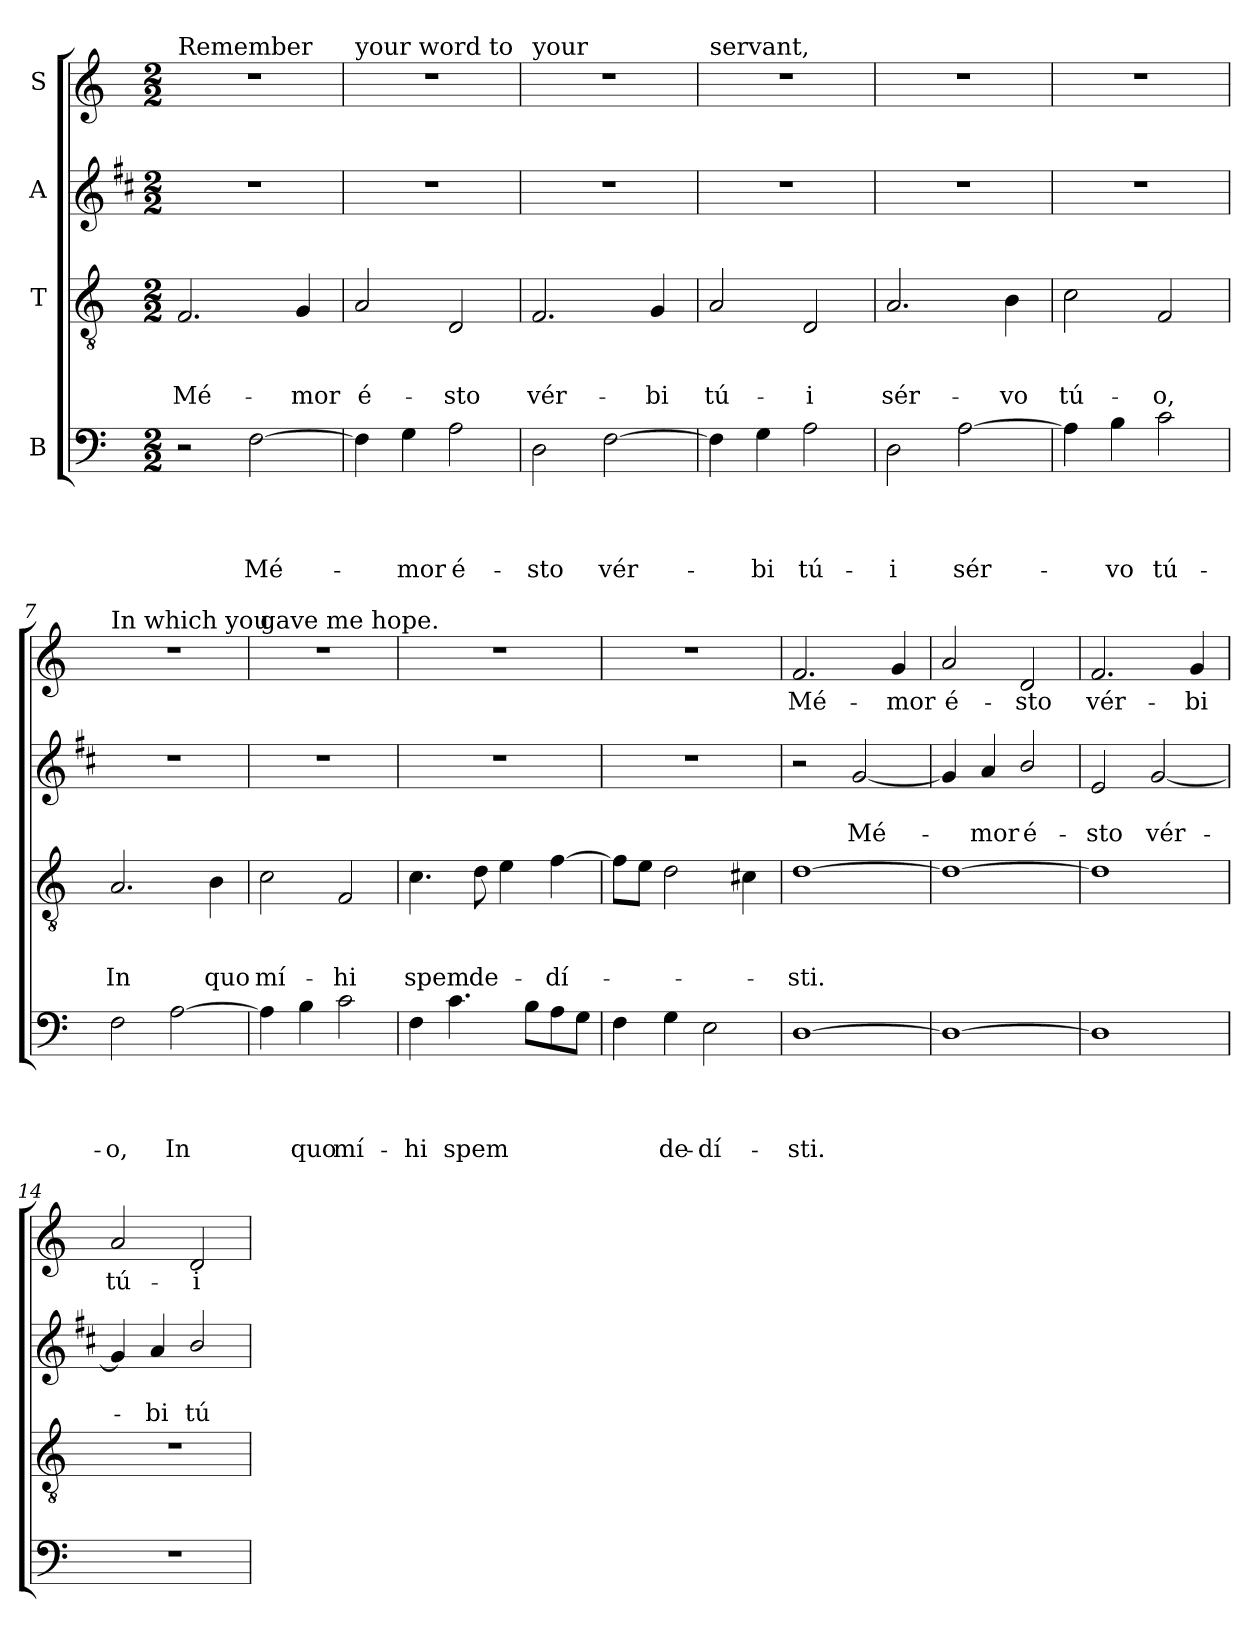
**kern	**text	**text	**text	**text	**kern	**text	**text	**text	**kern	**text	**text	**kern	**text
*part4	*part4	*part4	*part4	*part4	*part3	*part3	*part3	*part3	*part2	*part2	*part2	*part1	*part1
*staff4	*staff4	*staff4	*staff4	*staff4	*staff3	*staff3	*staff3	*staff3	*staff2	*staff2	*staff2	*staff1	*staff1
*I"B	*	*	*	*	*I"T	*	*	*	*I"A	*	*	*I"S	*
*clefF4	*	*	*	*	*clefGv2	*	*	*	*clefG2	*	*	*clefG2	*
*	*	*	*	*	*	*	*	*	*ITrd1c2	*	*	*	*
*k[]	*	*	*	*	*k[]	*	*	*	*k[]	*	*	*k[]	*
*C:	*	*	*	*	*C:	*	*	*	*C:	*	*	*C:	*
*M2/2	*	*	*	*	*M2/2	*	*	*	*M2/2	*	*	*M2/2	*
=1	=1	=1	=1	=1	=1	=1	=1	=1	=1	=1	=1	=1	=1
!	!	!	!	!	!	!	!	!	!	!	!	!LO:TX:a:t=Remember	!
!	!	!	!	!	!	!	!	!LO:LY:b	!	!	!	!	!
2r	.	.	.	.	2.F/	.	.	Mé-	1r	.	.	1r	.
!	!	!	!	!LO:LY:b	!	!	!	!	!	!	!	!	!
[2F\	.	.	.	Mé-	.	.	.	.	.	.	.	.	.
!	!	!	!	!	!	!	!	!LO:LY:b	!	!	!	!	!
.	.	.	.	.	4G/	.	.	-mor	.	.	.	.	.
=2	=2	=2	=2	=2	=2	=2	=2	=2	=2	=2	=2	=2	=2
!	!	!	!	!	!	!	!	!	!	!	!	!LO:TX:a:t=your word to	!
!	!	!	!	!	!	!	!	!LO:LY:b	!	!	!	!	!
4F\]	.	.	.	.	2A/	.	.	é-	1r	.	.	1r	.
!	!	!	!	!LO:LY:b	!	!	!	!	!	!	!	!	!
4G\	.	.	.	-mor	.	.	.	.	.	.	.	.	.
!	!	!	!	!LO:LY:b	!	!	!	!LO:LY:b	!	!	!	!	!
2A\	.	.	.	é-	2D/	.	.	-sto	.	.	.	.	.
=3	=3	=3	=3	=3	=3	=3	=3	=3	=3	=3	=3	=3	=3
!	!	!	!	!	!	!	!	!	!	!	!	!LO:TX:a:t=your	!
!	!	!	!	!LO:LY:b	!	!	!	!LO:LY:b	!	!	!	!	!
2D\	.	.	.	-sto	2.F/	.	.	vér-	1r	.	.	1r	.
!	!	!	!	!LO:LY:b	!	!	!	!	!	!	!	!	!
[2F\	.	.	.	vér-	.	.	.	.	.	.	.	.	.
!	!	!	!	!	!	!	!	!LO:LY:b	!	!	!	!	!
.	.	.	.	.	4G/	.	.	-bi	.	.	.	.	.
=4	=4	=4	=4	=4	=4	=4	=4	=4	=4	=4	=4	=4	=4
!	!	!	!	!	!	!	!	!	!	!	!	!LO:TX:a:t=servant,	!
!	!	!	!	!	!	!	!	!LO:LY:b	!	!	!	!	!
4F\]	.	.	.	.	2A/	.	.	tú-	1r	.	.	1r	.
!	!	!	!	!LO:LY:b	!	!	!	!	!	!	!	!	!
4G\	.	.	.	-bi	.	.	.	.	.	.	.	.	.
!	!	!	!	!LO:LY:b	!	!	!	!LO:LY:b	!	!	!	!	!
2A\	.	.	.	tú-	2D/	.	.	-i	.	.	.	.	.
=5	=5	=5	=5	=5	=5	=5	=5	=5	=5	=5	=5	=5	=5
!	!	!	!	!LO:LY:b	!	!	!	!LO:LY:b	!	!	!	!	!
2D\	.	.	.	-i	2.A/	.	.	sér-	1r	.	.	1r	.
!	!	!	!	!LO:LY:b	!	!	!	!	!	!	!	!	!
[2A\	.	.	.	sér-	.	.	.	.	.	.	.	.	.
!	!	!	!	!	!	!	!	!LO:LY:b	!	!	!	!	!
.	.	.	.	.	4B\	.	.	-vo	.	.	.	.	.
=6	=6	=6	=6	=6	=6	=6	=6	=6	=6	=6	=6	=6	=6
!	!	!	!	!	!	!	!	!LO:LY:b	!	!	!	!	!
4A\]	.	.	.	.	2c\	.	.	tú-	1r	.	.	1r	.
!	!	!	!	!LO:LY:b	!	!	!	!	!	!	!	!	!
4B\	.	.	.	-vo	.	.	.	.	.	.	.	.	.
!	!	!	!	!LO:LY:b	!	!	!	!LO:LY:b	!	!	!	!	!
2c\	.	.	.	tú-	2F/	.	.	-o,	.	.	.	.	.
!!LO:LB:g=z
=7	=7	=7	=7	=7	=7	=7	=7	=7	=7	=7	=7	=7	=7
!	!	!	!	!	!	!	!	!	!	!	!	!LO:TX:a:t=In which you	!
!	!	!	!	!LO:LY:b	!	!	!	!LO:LY:b	!	!	!	!	!
2F\	.	.	.	-o,	2.A/	.	.	In	1r	.	.	1r	.
!	!	!	!	!LO:LY:b	!	!	!	!	!	!	!	!	!
[2A\	.	.	.	In	.	.	.	.	.	.	.	.	.
!	!	!	!	!	!	!	!	!LO:LY:b	!	!	!	!	!
.	.	.	.	.	4B\	.	.	quo	.	.	.	.	.
=8	=8	=8	=8	=8	=8	=8	=8	=8	=8	=8	=8	=8	=8
!	!	!	!	!	!	!	!	!	!	!	!	!LO:TX:a:t=gave me hope.	!
!	!	!	!	!	!	!	!	!LO:LY:b	!	!	!	!	!
4A\]	.	.	.	.	2c\	.	.	mí-	1r	.	.	1r	.
!	!	!	!	!LO:LY:b	!	!	!	!	!	!	!	!	!
4B\	.	.	.	quo	.	.	.	.	.	.	.	.	.
!	!	!	!	!LO:LY:b	!	!	!	!LO:LY:b	!	!	!	!	!
2c\	.	.	.	mí-	2F/	.	.	-hi	.	.	.	.	.
=9	=9	=9	=9	=9	=9	=9	=9	=9	=9	=9	=9	=9	=9
!	!	!	!	!LO:LY:b	!	!	!	!LO:LY:b	!	!	!	!	!
4F\	.	.	.	-hi	4.c\	.	.	spem	1r	.	.	1r	.
!	!	!	!	!LO:LY:b	!	!	!	!	!	!	!	!	!
4.c\	.	.	.	spem	.	.	.	.	.	.	.	.	.
!	!	!	!	!	!	!	!	!LO:LY:b	!	!	!	!	!
.	.	.	.	.	8d\	.	.	de-	.	.	.	.	.
.	.	.	.	.	4e\	.	.	.	.	.	.	.	.
8B\L	.	.	.	.	.	.	.	.	.	.	.	.	.
!	!	!	!	!	!	!	!	!LO:LY:b	!	!	!	!	!
8A\	.	.	.	.	[4f\	.	.	-dí-	.	.	.	.	.
8G\J	.	.	.	.	.	.	.	.	.	.	.	.	.
=10	=10	=10	=10	=10	=10	=10	=10	=10	=10	=10	=10	=10	=10
4F\	.	.	.	.	8f\L]	.	.	.	1r	.	.	1r	.
.	.	.	.	.	8e\J	.	.	.	.	.	.	.	.
!	!	!	!	!LO:LY:b	!	!	!	!	!	!	!	!	!
4G\	.	.	.	de-	2d\	.	.	.	.	.	.	.	.
!	!	!	!	!LO:LY:b	!	!	!	!	!	!	!	!	!
2E\	.	.	.	-dí-	.	.	.	.	.	.	.	.	.
.	.	.	.	.	4c#\	.	.	.	.	.	.	.	.
=11	=11	=11	=11	=11	=11	=11	=11	=11	=11	=11	=11	=11	=11
!	!	!	!	!LO:LY:b	!	!	!	!LO:LY:b	!	!	!	!	!LO:LY:b
[1D	.	.	.	-sti.	[1d	.	.	-sti.	2r	.	.	2.f/	Mé-
!	!	!	!	!	!	!	!	!	!	!	!LO:LY:b	!	!
.	.	.	.	.	.	.	.	.	[2f/	.	Mé-	.	.
!	!	!	!	!	!	!	!	!	!	!	!	!	!LO:LY:b
.	.	.	.	.	.	.	.	.	.	.	.	4g/	-mor
=12	=12	=12	=12	=12	=12	=12	=12	=12	=12	=12	=12	=12	=12
!	!	!	!	!	!	!	!	!	!	!	!	!	!LO:LY:b
1D_	.	.	.	.	1d_	.	.	.	4f/]	.	.	2a/	é-
!	!	!	!	!	!	!	!	!	!	!	!LO:LY:b	!	!
.	.	.	.	.	.	.	.	.	4g/	.	-mor	.	.
!	!	!	!	!	!	!	!	!	!	!	!LO:LY:b	!	!LO:LY:b
.	.	.	.	.	.	.	.	.	2a/	.	é-	2d/	-sto
!!LO:PB:g=z
=13	=13	=13	=13	=13	=13	=13	=13	=13	=13	=13	=13	=13	=13
!	!	!	!	!	!	!	!	!	!	!	!LO:LY:b	!	!LO:LY:b
1D]	.	.	.	.	1d]	.	.	.	2d/	.	-sto	2.f/	vér-
!	!	!	!	!	!	!	!	!	!	!	!LO:LY:b	!	!
.	.	.	.	.	.	.	.	.	[2f/	.	vér-	.	.
!	!	!	!	!	!	!	!	!	!	!	!	!	!LO:LY:b
.	.	.	.	.	.	.	.	.	.	.	.	4g/	-bi
=14	=14	=14	=14	=14	=14	=14	=14	=14	=14	=14	=14	=14	=14
!	!	!	!	!	!	!	!	!	!	!	!	!	!LO:LY:b
1r	.	.	.	.	1r	.	.	.	4f/]	.	.	2a/	tú-
!	!	!	!	!	!	!	!	!	!	!	!LO:LY:b	!	!
.	.	.	.	.	.	.	.	.	4g/	.	-bi	.	.
!	!	!	!	!	!	!	!	!	!	!	!LO:LY:b	!	!LO:LY:b
.	.	.	.	.	.	.	.	.	2a/	.	tú-	2d/	-i
=	=	=	=	=	=	=	=	=	=	=	=	=	=
*-	*-	*-	*-	*-	*-	*-	*-	*-	*-	*-	*-	*-	*-
